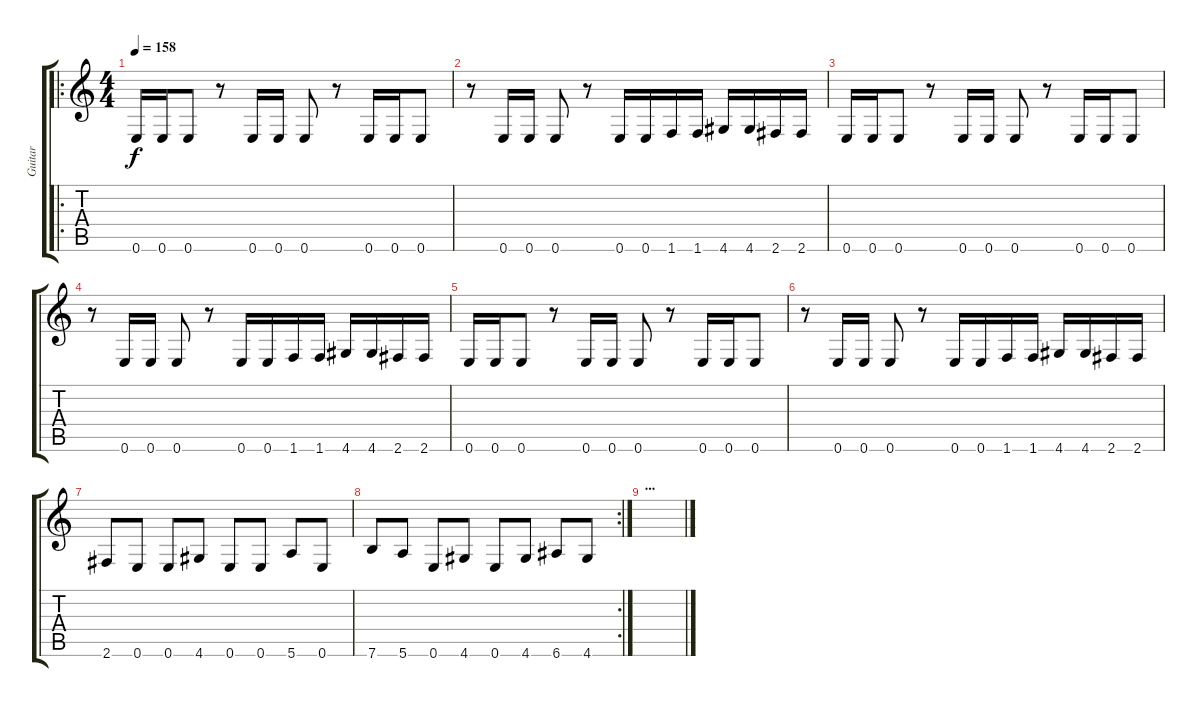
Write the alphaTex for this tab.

\track ("Guitar" "Guitar") {instrument distortionguitar}
\staff {score tabs}
\tuning (E4 B3 G3 D3 A2 E2) {hide}
\ro
\ts (4 4)
\tempo 158
\clef g2
\ks c
0.6.16{dy f} 0.6.16 0.6.8 r.8 0.6.16 0.6.16 0.6.8 r.8 0.6.16 0.6.16 0.6.8 |
r.8 0.6.16 0.6.16 0.6.8 r.8 0.6.16 0.6.16 1.6.16 1.6.16 4.6.16 4.6.16 2.6.16 2.6.16 |
0.6.16 0.6.16 0.6.8 r.8 0.6.16 0.6.16 0.6.8 r.8 0.6.16 0.6.16 0.6.8 |
r.8 0.6.16 0.6.16 0.6.8 r.8 0.6.16 0.6.16 1.6.16 1.6.16 4.6.16 4.6.16 2.6.16 2.6.16 |
0.6.16 0.6.16 0.6.8 r.8 0.6.16 0.6.16 0.6.8 r.8 0.6.16 0.6.16 0.6.8 |
r.8 0.6.16 0.6.16 0.6.8 r.8 0.6.16 0.6.16 1.6.16 1.6.16 4.6.16 4.6.16 2.6.16 2.6.16 |
2.6.8 0.6.8 0.6.8 4.6.8 0.6.8 0.6.8 5.6.8 0.6.8 |
\rc 2
7.6.8 5.6.8 0.6.8 4.6.8 0.6.8 4.6.8 6.6.8 4.6.8 |
\section ("" "...")
